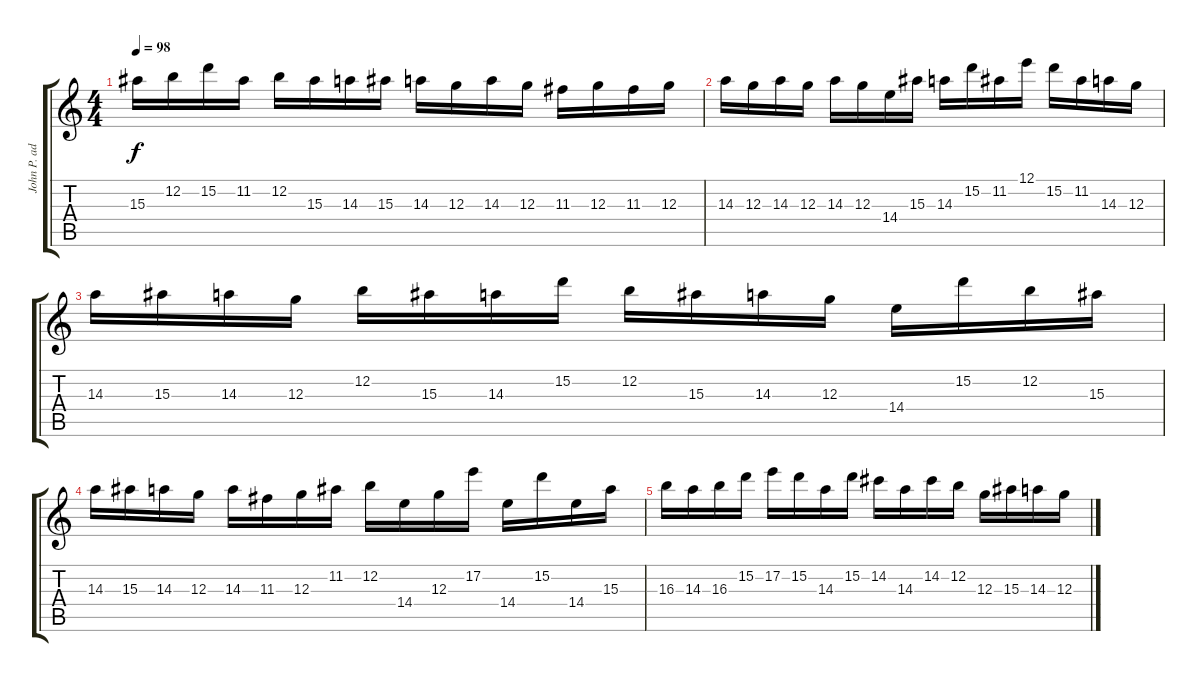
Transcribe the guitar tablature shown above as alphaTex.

\track ("John P. additional" "John P. ad") {instrument acousticguitarnylon}
\staff {score tabs}
\tuning (E4 B3 G3 D3 A2 E2) {hide}
\ts (4 4)
\tempo 98
\clef g2
\ks c
15.3.16{dy f} 12.2.16 15.2.16 11.2.16 12.2.16 15.3.16 14.3.16 15.3.16 14.3.16 12.3.16 14.3.16 12.3.16 11.3.16 12.3.16 11.3.16 12.3.16 |
14.3.16 12.3.16 14.3.16 12.3.16 14.3.16 12.3.16 14.4.16 15.3.16 14.3.16 15.2.16 11.2.16 12.1.16 15.2.16 11.2.16 14.3.16 12.3.16 |
14.3.16 15.3.16 14.3.16 12.3.16 12.2.16 15.3.16 14.3.16 15.2.16 12.2.16 15.3.16 14.3.16 12.3.16 14.4.16 15.2.16 12.2.16 15.3.16 |
14.3.16 15.3.16 14.3.16 12.3.16 14.3.16 11.3.16 12.3.16 11.2.16 12.2.16 14.4.16 12.3.16 17.2.16 14.4.16 15.2.16 14.4.16 15.3.16 |
16.3.16 14.3.16 16.3.16 15.2.16 17.2.16 15.2.16 14.3.16 15.2.16 14.2.16 14.3.16 14.2.16 12.2.16 12.3.16 15.3.16 14.3.16 12.3.16
